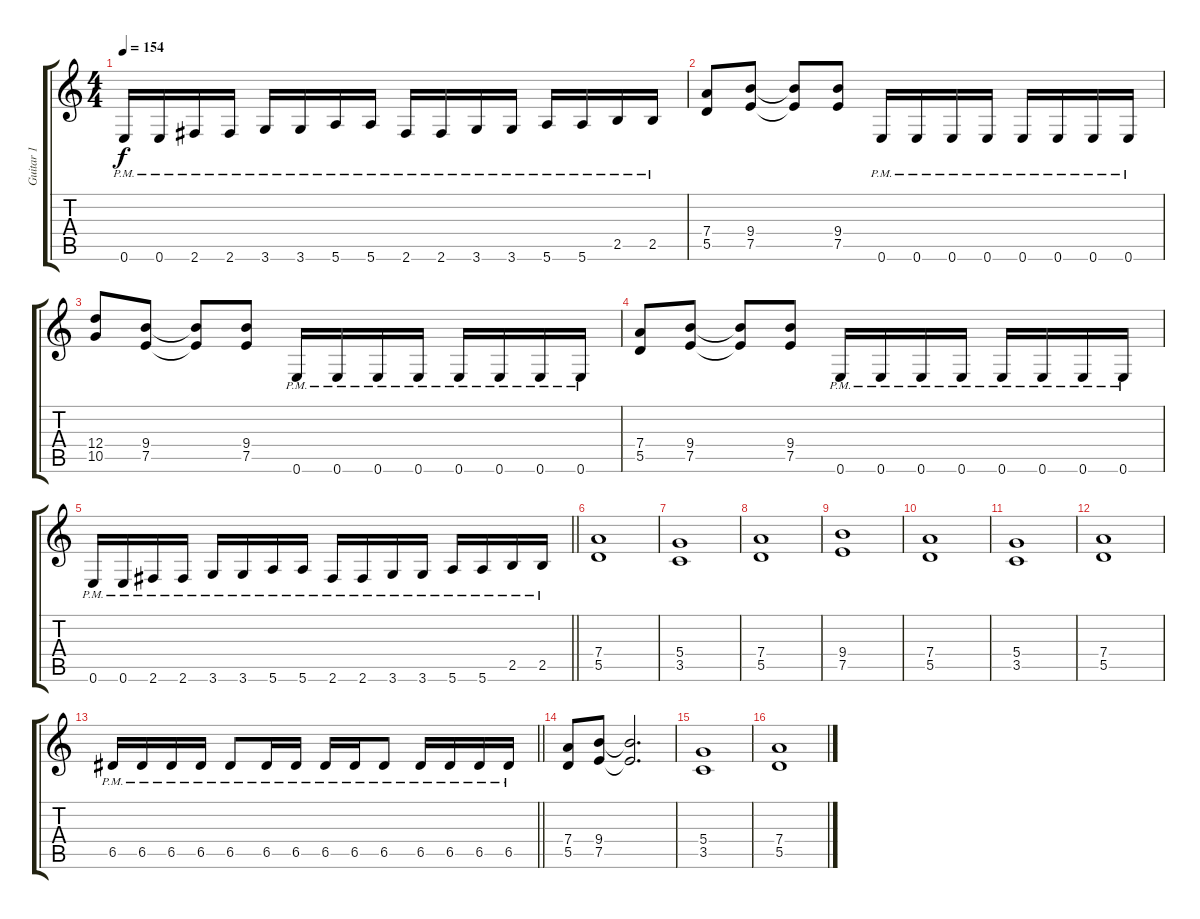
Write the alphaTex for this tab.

\track ("Guitar 1" "Guitar 1") {instrument distortionguitar}
\staff {score tabs}
\tuning (E4 B3 G3 D3 A2 E2) {hide}
\ts (4 4)
\tempo 154
\clef g2
\ks c
0.6{pm}.16{dy f} 0.6{pm}.16 2.6{pm}.16 2.6{pm}.16 3.6{pm}.16 3.6{pm}.16 5.6{pm}.16 5.6{pm}.16 2.6{pm}.16 2.6{pm}.16 3.6{pm}.16 3.6{pm}.16 5.6{pm}.16 5.6{pm}.16 2.5{pm}.16 2.5{pm}.16 |
(7.4 5.5).8 (9.4 7.5).8 (9.4{t} 7.5{t}).8 (9.4 7.5).8 0.6{pm}.16 0.6{pm}.16 0.6{pm}.16 0.6{pm}.16 0.6{pm}.16 0.6{pm}.16 0.6{pm}.16 0.6{pm}.16 |
(12.4 10.5).8 (9.4 7.5).8 (9.4{t} 7.5{t}).8 (9.4 7.5).8 0.6{pm}.16 0.6{pm}.16 0.6{pm}.16 0.6{pm}.16 0.6{pm}.16 0.6{pm}.16 0.6{pm}.16 0.6{pm}.16 |
(7.4 5.5).8 (9.4 7.5).8 (9.4{t} 7.5{t}).8 (9.4 7.5).8 0.6{pm}.16 0.6{pm}.16 0.6{pm}.16 0.6{pm}.16 0.6{pm}.16 0.6{pm}.16 0.6{pm}.16 0.6{pm}.16 |
\barLineRight lightlight
0.6{pm}.16 0.6{pm}.16 2.6{pm}.16 2.6{pm}.16 3.6{pm}.16 3.6{pm}.16 5.6{pm}.16 5.6{pm}.16 2.6{pm}.16 2.6{pm}.16 3.6{pm}.16 3.6{pm}.16 5.6{pm}.16 5.6{pm}.16 2.5{pm}.16 2.5{pm}.16 |
(7.4 5.5).1 |
(5.4 3.5).1 |
(7.4 5.5).1 |
(9.4 7.5).1 |
(7.4 5.5).1 |
(5.4 3.5).1 |
(7.4 5.5).1 |
\barLineRight lightlight
6.5{pm}.16 6.5{pm}.16 6.5{pm}.16 6.5{pm}.16 6.5{pm}.8 6.5{pm}.16 6.5{pm}.16 6.5{pm}.16 6.5{pm}.16 6.5{pm}.8 6.5{pm}.16 6.5{pm}.16 6.5{pm}.16 6.5{pm}.16 |
(7.4 5.5).8 (9.4 7.5).8 (9.4{t} 7.5{t}).2{d} |
(5.4 3.5).1 |
(7.4 5.5).1
